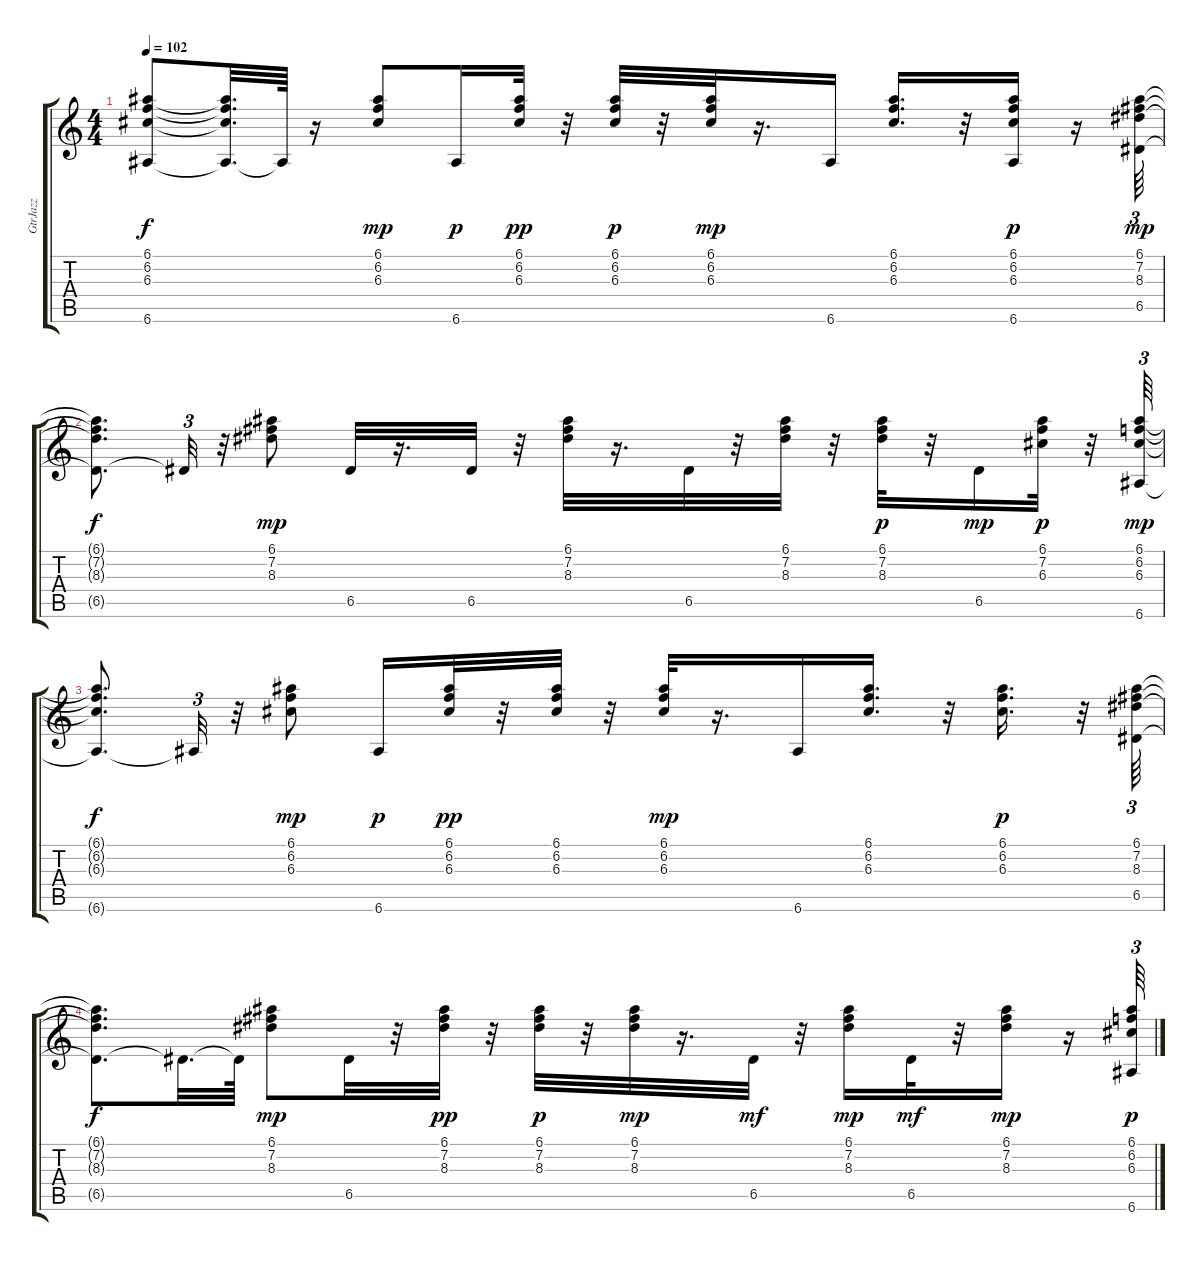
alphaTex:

\track ("GtrJazz" "GtrJazz") {instrument electricguitarclean}
\staff {score tabs}
\tuning (E4 B3 G3 D3 A2 E2) {hide}
\ts (4 4)
\tempo 102
\clef g2
\ks c
(6.1{t} 6.2{t} 6.3{t} 6.6{t}).8{dy f} (6.1{t} 6.2{t} 6.3{t} 6.6{t}).32{d} 6.6{t}.64 r.16 (6.1 6.2 6.3).8{dy mp} 6.6.16{dy p} (6.1 6.2 6.3).32{dy pp} r.32 (6.1 6.2 6.3).32{dy p} r.32 (6.1 6.2 6.3).32{dy mp} r.16{d} 6.6.16 (6.1 6.2 6.3).16{d} r.32 (6.1 6.2 6.3 6.6).16{dy p} r.16 (6.1 7.2 8.3 6.5).64{tu (3 2) dy mp} |
(6.1{t} 7.2{t} 8.3{t} 6.5{t}).8{d dy f} 6.5{t}.32{tu (3 2)} r.32 (6.1 7.2 8.3).8{dy mp} 6.5.32 r.16{d} 6.5.32 r.32 (6.1 7.2 8.3).32 r.16{d} 6.5.32 r.32 (6.1 7.2 8.3).32 r.32 (6.1 7.2 8.3).32{dy p} r.32 6.5.16{dy mp} (6.1 7.2 6.3).32{dy p} r.32 (6.1 6.2 6.3 6.6).64{tu (3 2) dy mp} |
(6.1{t} 6.2{t} 6.3{t} 6.6{t}).8{d dy f} 6.6{t}.32{tu (3 2)} r.32 (6.1 6.2 6.3).8{dy mp} 6.6.16{dy p} (6.1 6.2 6.3).32{dy pp} r.32 (6.1 6.2 6.3).32 r.32 (6.1 6.2 6.3).32{dy mp} r.16{d} 6.6.16 (6.1 6.2 6.3).16{d} r.32 (6.1 6.2 6.3).16{d dy p} r.32 (6.1 7.2 8.3 6.5).64{tu (3 2)} |
(6.1{t} 7.2{t} 8.3{t} 6.5{t}).8{d dy f} 6.5{t}.32{d} 6.5{t}.64 (6.1 7.2 8.3).8{dy mp} 6.5.32 r.32 (6.1 7.2 8.3).32{dy pp} r.32 (6.1 7.2 8.3).32{dy p} r.32 (6.1 7.2 8.3).32{dy mp} r.16{d} 6.5.32{dy mf} r.32 (6.1 7.2 8.3).16{dy mp} 6.5.32{dy mf} r.32 (6.1 7.2 8.3).16{dy mp} r.16 (6.1 6.2 6.3 6.6).64{tu (3 2) dy p}
